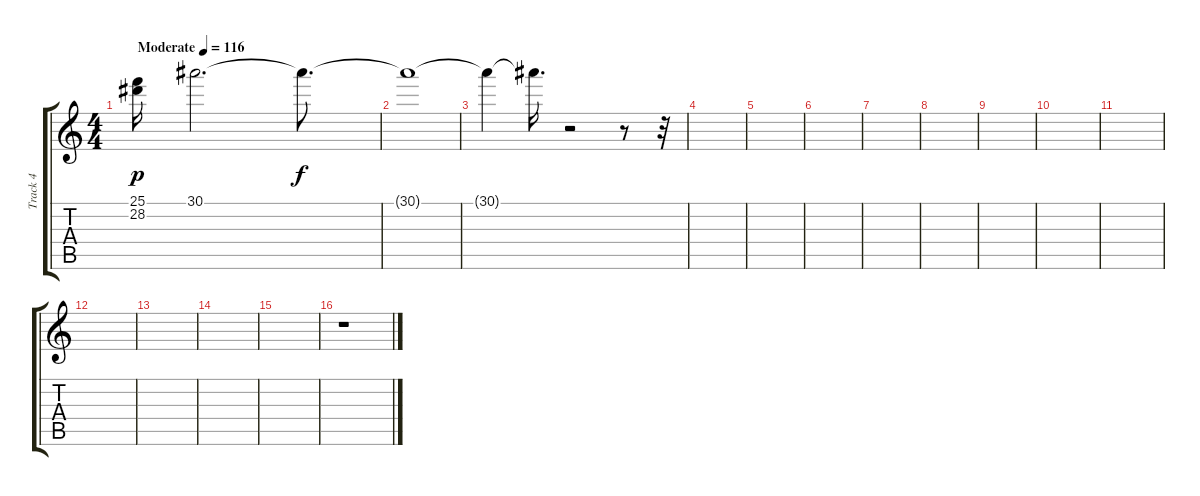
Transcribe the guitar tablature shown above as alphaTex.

\track ("Track 4" "Track 4") {instrument musicbox}
\staff {score tabs}
\tuning (E4 B3 G3 D3 A2 E2) {hide}
\ts (4 4)
\tempo (116 "Moderate")
\clef g2
\ks c
(25.1 28.2).16{dy p instrument fx7echoes} 30.1.2{d} 30.1{t}.8{d dy f} |
30.1{t}.1 |
30.1{t}.4 30.1{t}.16{d} r.2 r.8 r.32 |
|
|
|
|
|
|
|
|
|
|
|
|
r.1
